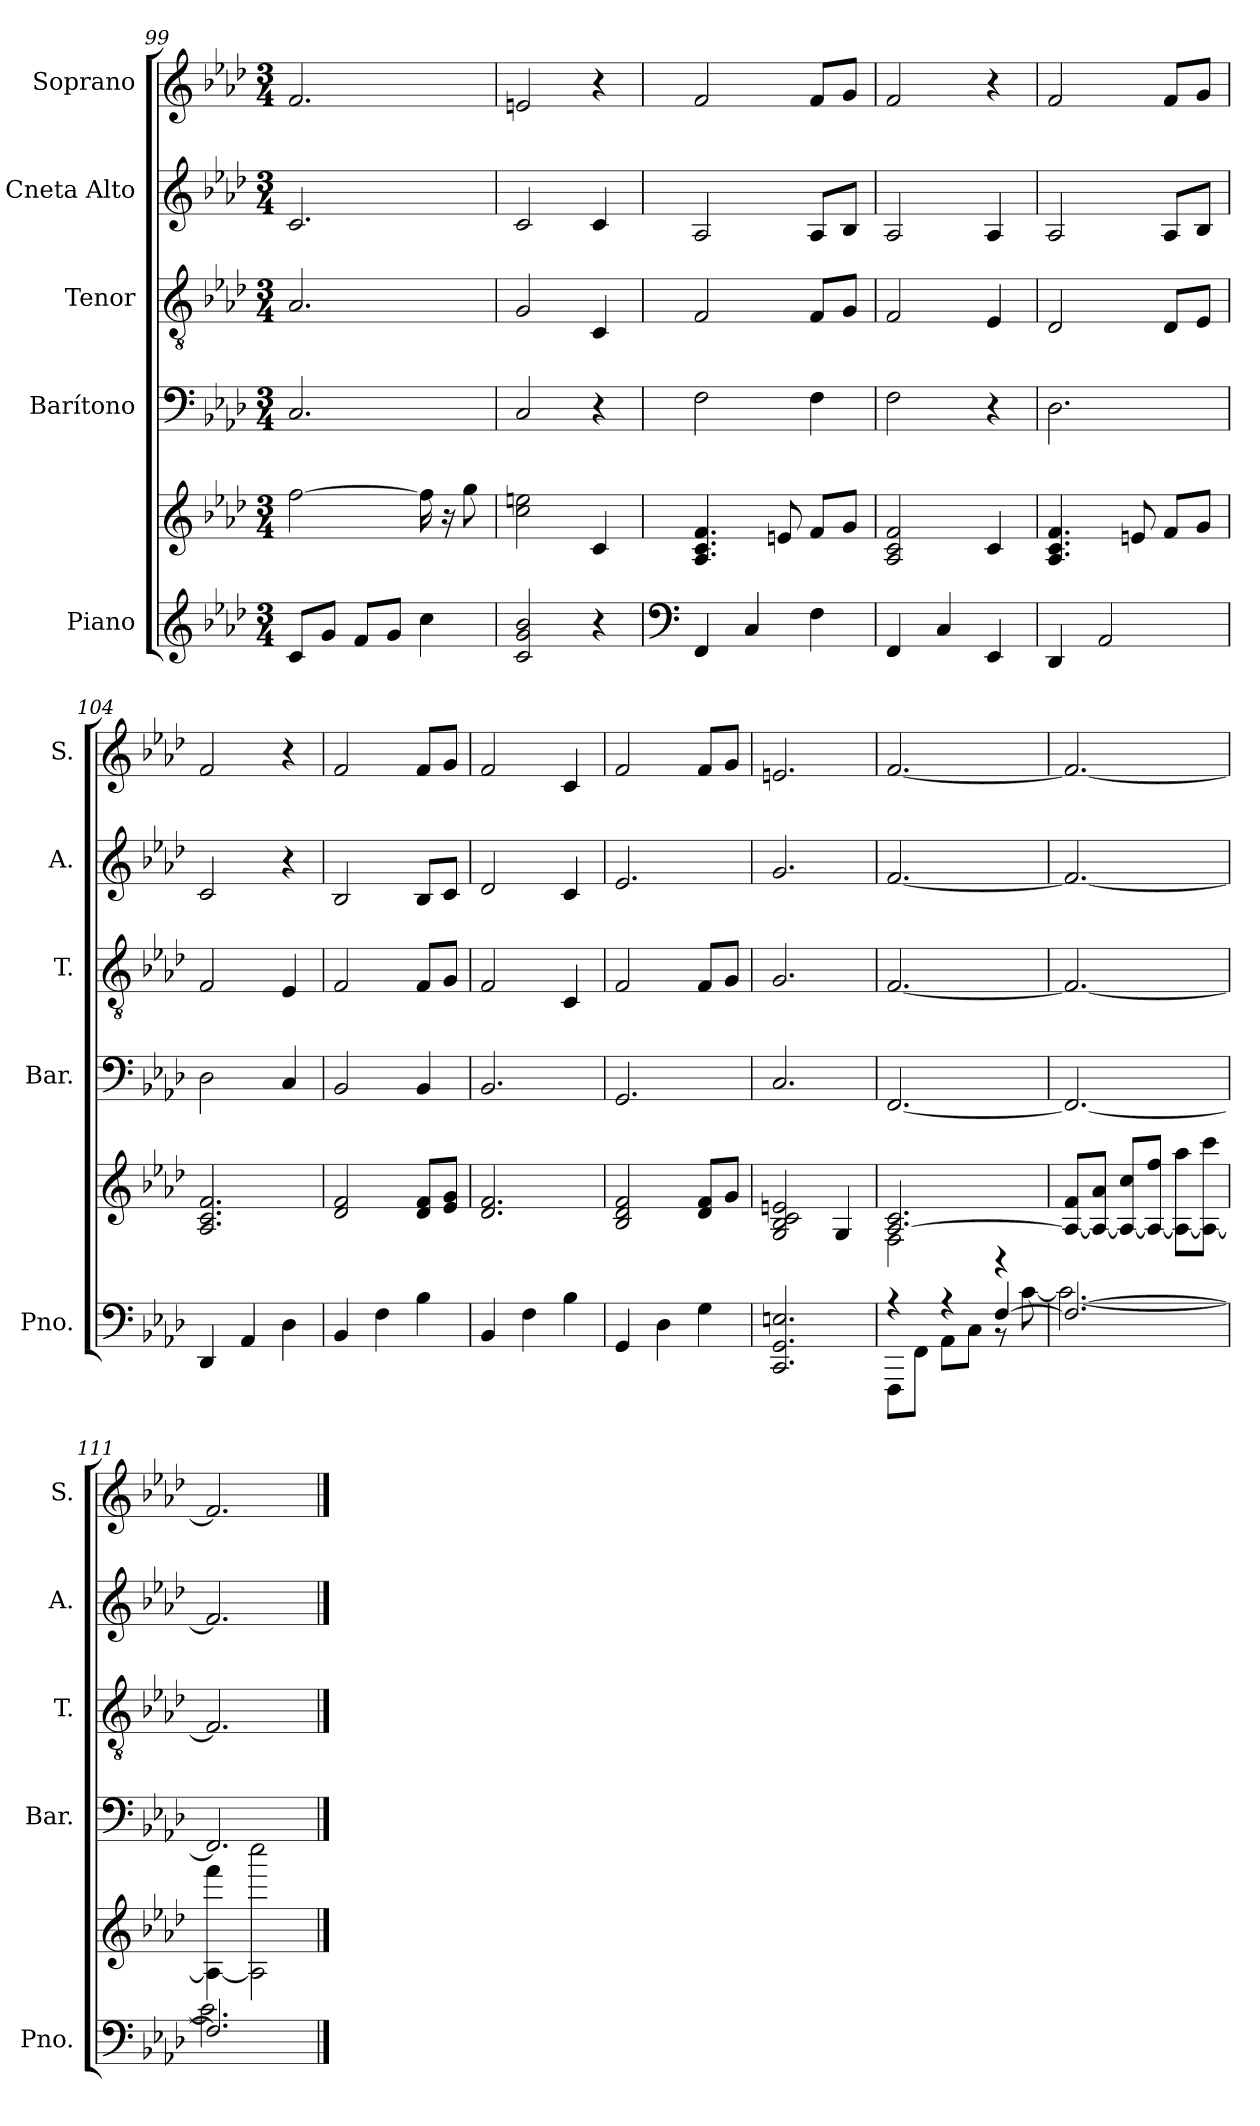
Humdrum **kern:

**kern	**kern	**kern	**kern	**kern	**kern
*part5	*part5	*part4	*part3	*part2	*part1
*staff6	*staff5	*staff4	*staff3	*staff2	*staff1
*I"Piano	*	*I"Barítono	*I"Tenor	*I"Cneta Alto	*I"Soprano
*I'Pno.	*	*I'Bar.	*I'T.	*I'A.	*I'S.
*clefG2	*clefG2	*clefF4	*clefGv2	*clefG2	*clefG2
*k[b-e-a-d-]	*k[b-e-a-d-]	*k[b-e-a-d-]	*k[b-e-a-d-]	*k[b-e-a-d-]	*k[b-e-a-d-]
*M3/4	*M3/4	*M3/4	*M3/4	*M3/4	*M3/4
=99	=99	=99	=99	=99	=99
8c/L	[2ff\	2.C/	2.A-/	2.c/	2.f/
8g/J	.	.	.	.	.
8f/L	.	.	.	.	.
8g/J	.	.	.	.	.
4cc\	16ff\]	.	.	.	.
.	16r	.	.	.	.
.	8gg\	.	.	.	.
=100	=100	=100	=100	=100	=100
2c/ 2g/ 2b-/	2cc\ 2een\	2C/	2G/	2c/	2en/
4r	4c/	4r	4C/	4c/	4r
=101	=101	=101	=101	=101	=101
*clefF4	*	*	*	*	*
4FF/	4.A-/ 4.c/ 4.f/	2F\	2F/	2A-/	2f/
4C/	.	.	.	.	.
.	8en/	.	.	.	.
4F\	8f/L	4F\	8F/L	8A-/L	8f/L
.	8g/J	.	8G/J	8B-/J	8g/J
=102	=102	=102	=102	=102	=102
4FF/	2A-/ 2c/ 2f/	2F\	2F/	2A-/	2f/
4C/	.	.	.	.	.
4EE-/	4c/	4r	4E-/	4A-/	4r
=103	=103	=103	=103	=103	=103
4DD-/	4.A-/ 4.c/ 4.f/	2.D-\	2D-/	2A-/	2f/
2AA-/	.	.	.	.	.
.	8en/	.	.	.	.
.	8f/L	.	8D-/L	8A-/L	8f/L
.	8g/J	.	8E-/J	8B-/J	8g/J
=104	=104	=104	=104	=104	=104
4DD-/	2.A-/ 2.c/ 2.f/	2D-\	2F/	2c/	2f/
4AA-/	.	.	.	.	.
4D-\	.	4C/	4E-/	4r	4r
=105	=105	=105	=105	=105	=105
4BB-/	2d-/ 2f/	2BB-/	2F/	2B-/	2f/
4F\	.	.	.	.	.
4B-\	8d-/ 8f/L	4BB-/	8F/L	8B-/L	8f/L
.	8e-/ 8g/J	.	8G/J	8c/J	8g/J
=106	=106	=106	=106	=106	=106
4BB-/	2.d-/ 2.f/	2.BB-/	2F/	2d-/	2f/
4F\	.	.	.	.	.
4B-\	.	.	4C/	4c/	4c/
=107	=107	=107	=107	=107	=107
4GG/	2B-/ 2d-/ 2f/	2.GG/	2F/	2.e-/	2f/
4D-\	.	.	.	.	.
4G\	8d-/ 8f/L	.	8F/L	.	8f/L
.	8g/J	.	8G/J	.	8g/J
=108	=108	=108	=108	=108	=108
2.CC/ 2.GG/ 2.En/	2G/ 2B-/ 2c/ 2en/	2.C/	2.G/	2.g/	2.en/
.	4G/	.	.	.	.
=109	=109	=109	=109	=109	=109
*^	*^	*	*	*	*
4r	8FFF\L	[2.A-/ 2.c/	2F\	[2.FF/	[2.F/	[2.f/	[2.f/
.	8FF\J	.	.	.	.	.	.
4r	8AA-\L	.	.	.	.	.	.
.	8C\J	.	.	.	.	.	.
[4F/	8r	.	4r	.	.	.	.
.	[8c\	.	.	.	.	.	.
*	*	*v	*v	*	*	*	*
=110	=110	=110	=110	=110	=110	=110
2.F/_	2.c\_	8A-/_ 8f/L	2.FF/_	2.F/_	2.f/_	2.f/_
.	.	8A-/_ 8a-/J	.	.	.	.
.	.	8A-/_ 8cc/L	.	.	.	.
.	.	8A-/_ 8ff/J	.	.	.	.
.	.	8A-\_ 8aa-\L	.	.	.	.
.	.	8A-\_ 8ccc\J	.	.	.	.
=111	=111	=111	=111	=111	=111	=111
2.F/]	2.c\]	4A-\_ 4fff\	2.FF/]	2.F/]	2.f/]	2.f/]
.	.	2A-\] 2cccc\	.	.	.	.
*v	*v	*	*	*	*	*
==	==	==	==	==	==
*-	*-	*-	*-	*-	*-
